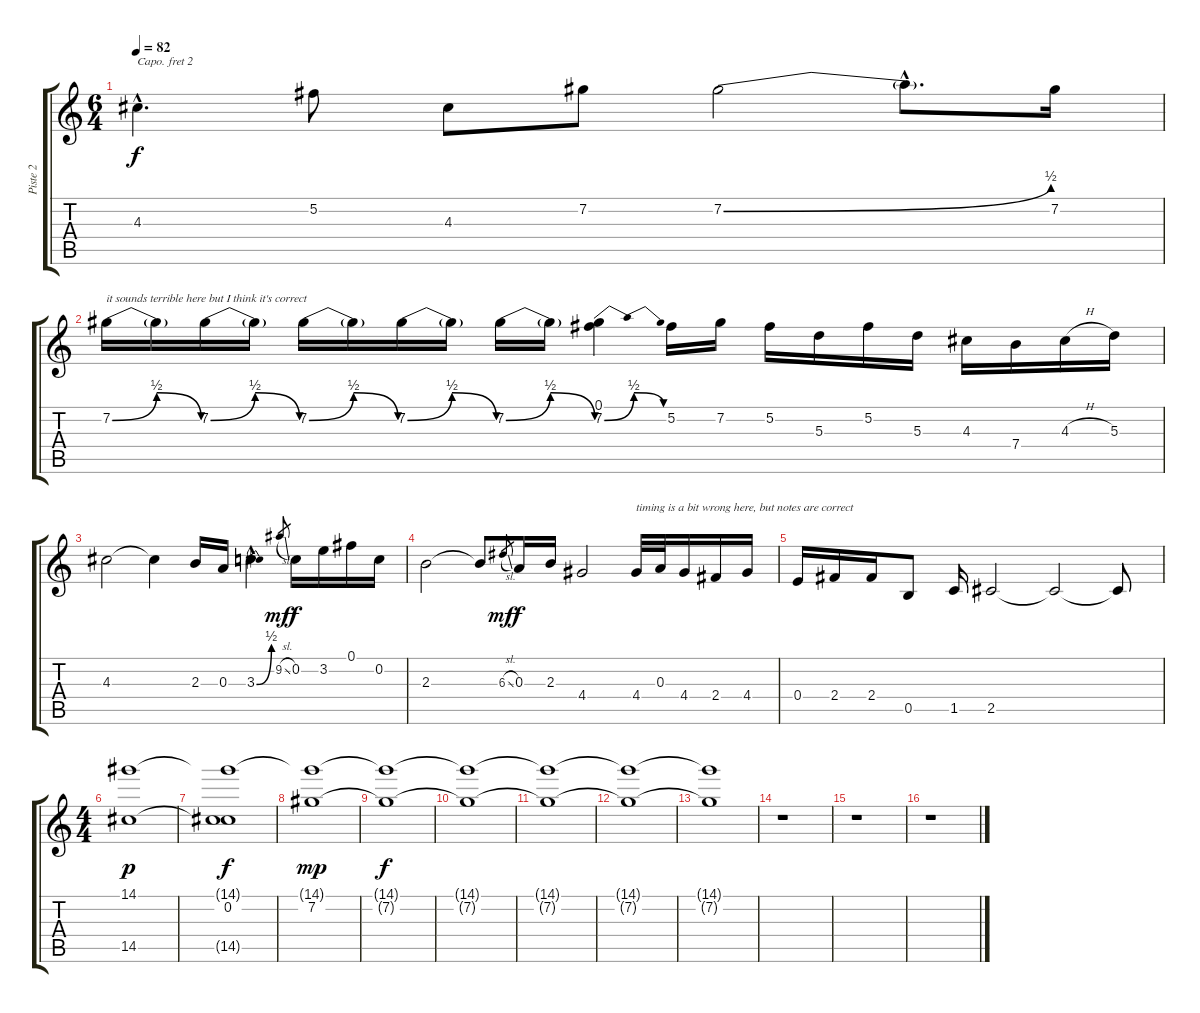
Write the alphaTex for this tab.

\track ("Piste 2" "Piste 2") {instrument distortionguitar}
\staff {score tabs}
\capo 2
\tuning (E4 B3 G3 D3 A2 E2) {hide}
\ts (6 4)
\tempo 82
\clef g2
\ks c
4.3{hac}.4{d dy f} 5.2.8 4.3.8 7.2.8 7.2{be (bend 0 0 60 2)}.2 7.2{hac t}.8{d} 7.2.16 |
7.2{be (bendrelease 0 0 30 2 30 2 60 0)}.16{txt "it sounds terrible here but I think it's correct"} 7.2{t}.16 7.2{be (bendrelease 0 0 30 2 30 2 60 0)}.16 7.2{t}.16 7.2{be (bendrelease 0 0 30 2 30 2 60 0)}.16 7.2{t}.16 7.2{be (bendrelease 0 0 30 2 30 2 60 0)}.16 7.2{t}.16 7.2{be (bendrelease 0 0 30 2 30 2 60 0)}.16 7.2{t}.16 (0.1{t} 7.2{be (bendrelease 0 0 30 2 30 2 60 0)}).4 5.2.16 7.2.16 5.2.16 5.3.16 5.2.16 5.3.16 4.3.16 7.4.16 4.3{h}.16 5.3.16 |
4.3.2 4.3{t}.4 2.3.16 0.3.16 3.3{be (bend 0 0 60 2) hac}.4{d} 9.2{sl}.8{gr dy mf} 0.2.16{dy f} 3.2.16 0.1.16 0.2.16 |
2.3.2 2.3{t}.8 6.3{sl}.8{gr dy mf} 0.3.16{dy f} 2.3.16 4.4.2 4.4.32{txt "timing is a bit wrong here, but notes are correct"} 0.3.32 4.4.16 2.4.16 4.4.16 |
0.4.16 2.4.16 2.4.16 0.5.8 1.5.16 2.5.2 2.5{t}.2 2.5{t}.8 |
\ts (4 4)
(14.1 14.5).1{dy p} |
(14.1{t} 0.2 14.5{t}).1{dy f} |
(14.1{t} 7.2).1{dy mp} |
(14.1{t} 7.2{t}).1{dy f} |
(14.1{t} 7.2{t}).1 |
(14.1{t} 7.2{t}).1 |
(14.1{t} 7.2{t}).1 |
(14.1{t} 7.2{t}).1 |
r.1 |
r.1 |
r.1
